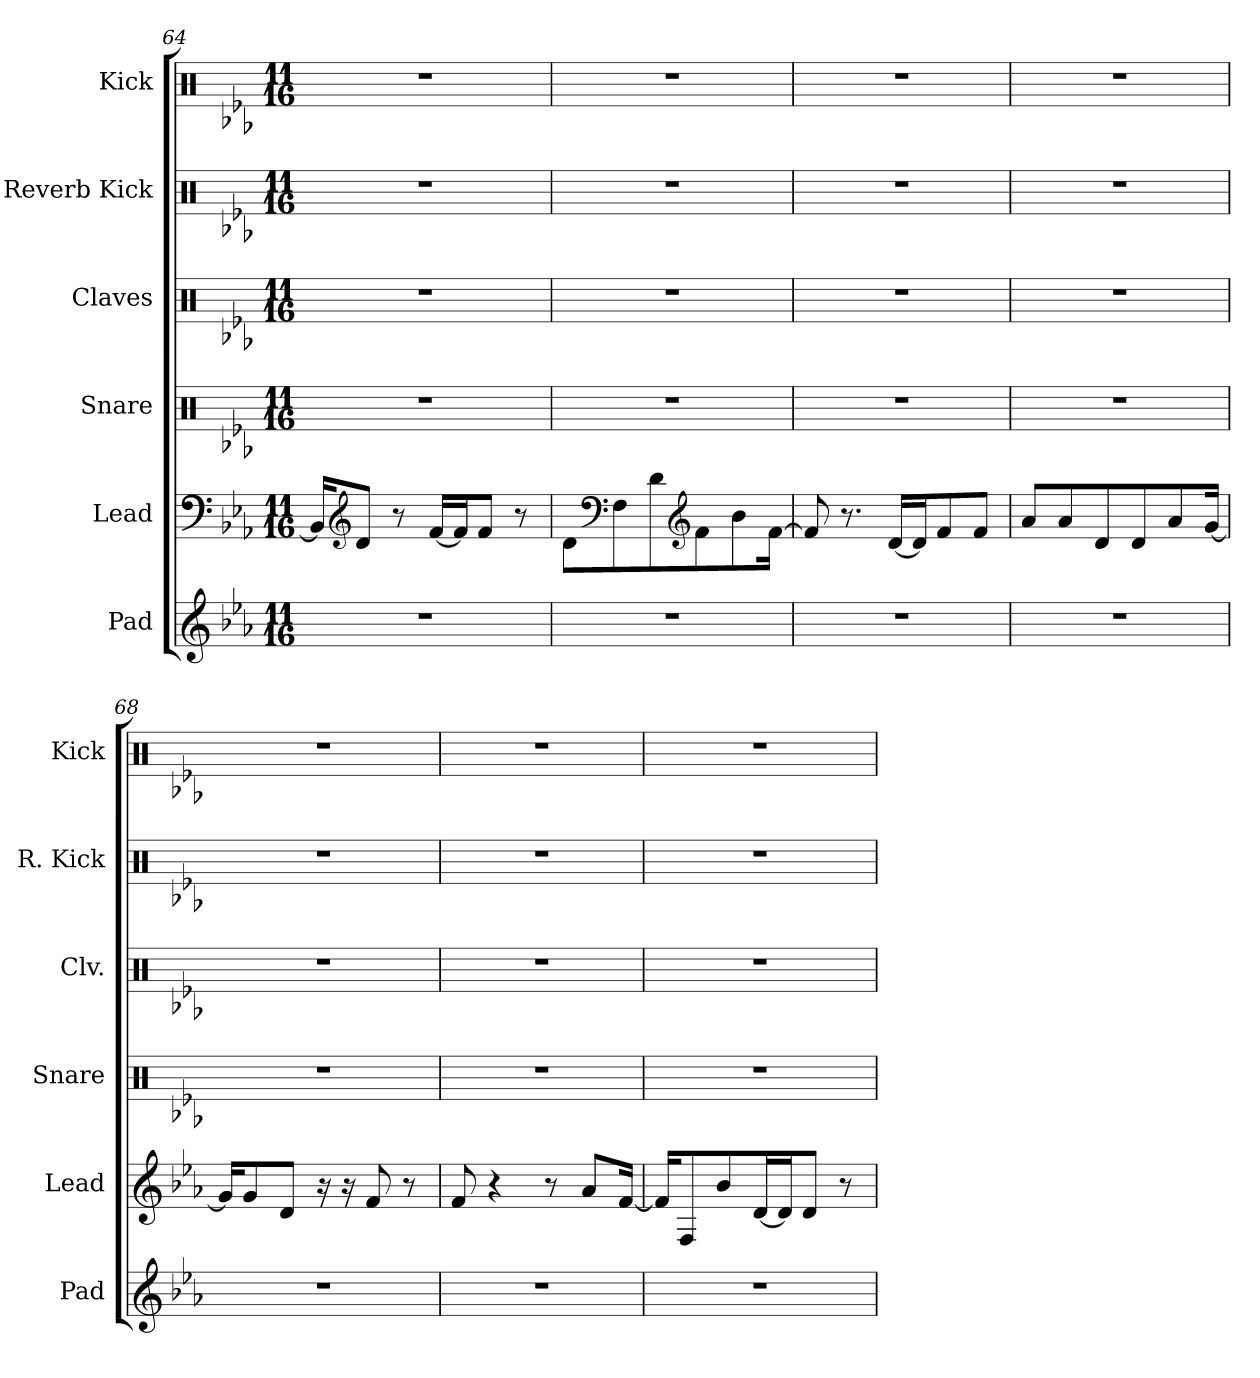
**kern	**kern	**kern	**kern	**kern	**kern
*part6	*part5	*part4	*part3	*part2	*part1
*staff6	*staff5	*staff4	*staff3	*staff2	*staff1
*I"Pad	*I"Lead	*I"Snare	*I"Claves	*I"Reverb Kick	*I"Kick
*I'Pad	*I'Lead	*I'Snare	*I'Clv.	*I'R. Kick	*I'Kick
*clefG2	*clefF4	*clefX	*clefX	*clefX	*clefX
*k[b-e-a-]	*k[b-e-a-]	*k[b-e-a-]	*k[b-e-a-]	*k[b-e-a-]	*k[b-e-a-]
*M11/16	*M11/16	*M11/16	*M11/16	*M11/16	*M11/16
=64	=64	=64	=64	=64	=64
16%11r	16BB-/KL]	16%11r	16%11r	16%11r	16%11r
*	*clefG2	*	*	*	*
.	8d/J	.	.	.	.
.	8r	.	.	.	.
.	[16f/LL	.	.	.	.
.	16f/J]	.	.	.	.
.	8f/J	.	.	.	.
.	8r	.	.	.	.
!!LO:LB:g=z
=65	=65	=65	=65	=65	=65
16%11r	8d\L	16%11r	16%11r	16%11r	16%11r
*	*clefF4	*	*	*	*
.	8F\	.	.	.	.
.	8d\	.	.	.	.
*	*clefG2	*	*	*	*
.	8f\	.	.	.	.
.	8b-\	.	.	.	.
.	[16f\Jk	.	.	.	.
=66	=66	=66	=66	=66	=66
16%11r	8f/]	16%11r	16%11r	16%11r	16%11r
.	8.r	.	.	.	.
.	[16d/LL	.	.	.	.
.	16d/J]	.	.	.	.
.	8f/	.	.	.	.
.	8f/J	.	.	.	.
=67	=67	=67	=67	=67	=67
16%11r	8a-/L	16%11r	16%11r	16%11r	16%11r
.	8a-/	.	.	.	.
.	8d/	.	.	.	.
.	8d/	.	.	.	.
.	8a-/	.	.	.	.
.	[16g/Jk	.	.	.	.
=68	=68	=68	=68	=68	=68
16%11r	16g/KL]	16%11r	16%11r	16%11r	16%11r
.	8g/	.	.	.	.
.	8d/J	.	.	.	.
.	16r	.	.	.	.
.	16r	.	.	.	.
.	8f/	.	.	.	.
.	8r	.	.	.	.
=69	=69	=69	=69	=69	=69
16%11r	8f/	16%11r	16%11r	16%11r	16%11r
.	4r	.	.	.	.
.	8r	.	.	.	.
.	8a-/L	.	.	.	.
.	[16f/Jk	.	.	.	.
!!LO:PB:g=z
=70	=70	=70	=70	=70	=70
16%11r	16f/KL]	16%11r	16%11r	16%11r	16%11r
.	8F/	.	.	.	.
.	8b-/	.	.	.	.
.	[16d/L	.	.	.	.
.	16d/J]	.	.	.	.
.	8d/J	.	.	.	.
.	8r	.	.	.	.
=	=	=	=	=	=
*-	*-	*-	*-	*-	*-
